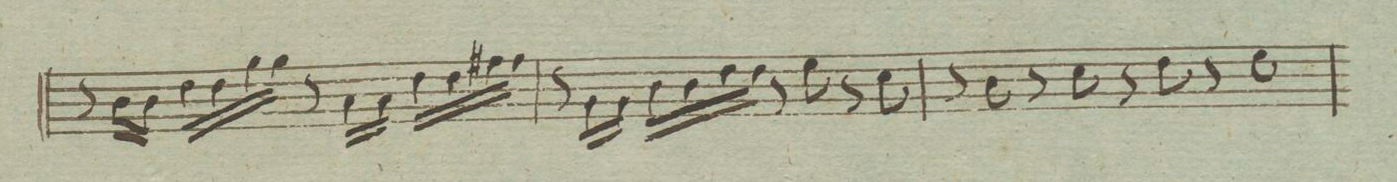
**kern	**dynam
*I"Violino. 1mo	*
*clefG2	*
*k[]	*
*met(c|)	*
*M2/2	*
8r	.
*Xtremolo	*
16b\LL	.
16b\JJ	.
16dd\LL	.
16dd\	.
16gg\	.
16gg\JJ	.
8r	.
16aLL\	.
16a/JJ	.
16dd\LL	.
16dd\	.
16ff#X\	.
16ff#\JJ	.
=49	=49
8r	.
16gLL\	.
16g/JJ	.
16b\LL	.
16b\	.
16dd\	.
16dd\JJ	.
8r	.
8ee\	.
8r	.
8cc\	.
=50	=50
8r	.
8b\	.
8r	.
8cc\	.
8r	.
8dd\	.
8r	.
8ee\	.
=51	=51
*-	*-
